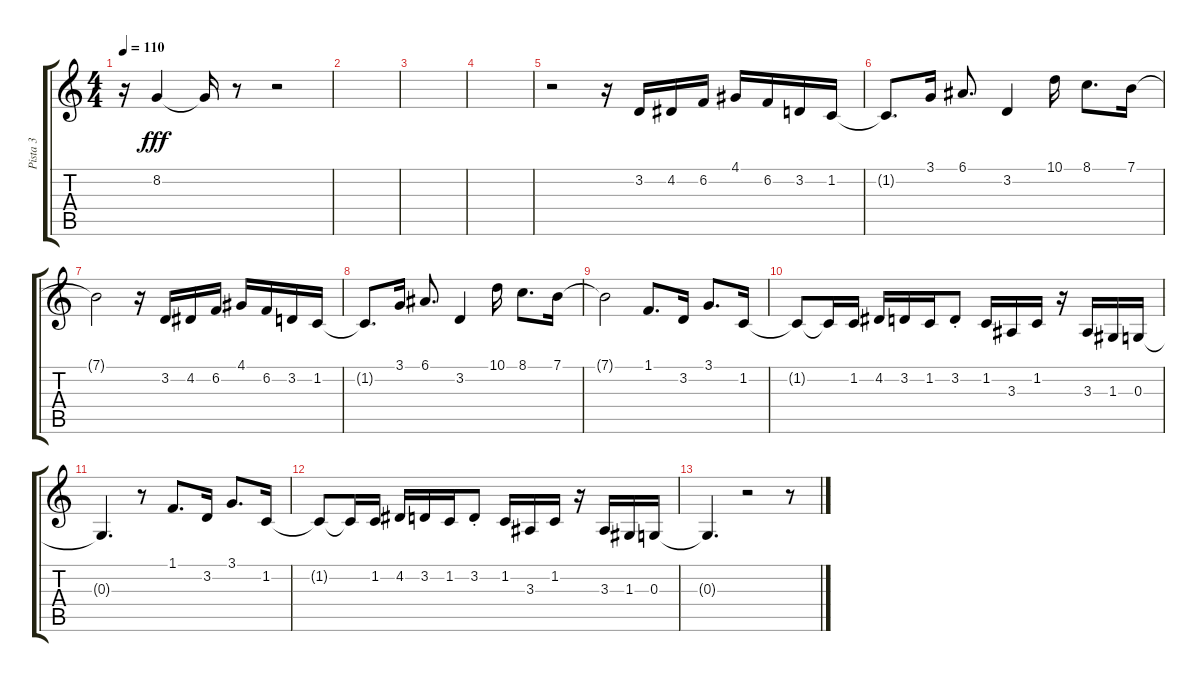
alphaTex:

\track ("Pista 3" "Pista 3") {instrument trombone}
\staff {score tabs}
\tuning (E4 B3 G3 D3 A2 E2) {hide}
\ts (4 4)
\tempo 110
\clef g2
\ks c
r.16{dy fff} 8.2.4 8.2{t}.16 r.8 r.2 |
|
|
|
r.2 r.16 3.2.16 4.2.16 6.2.16 4.1.16 6.2.16 3.2.16 1.2.16 |
1.2{t}.8{d} 3.1.16 6.1.8{d} 3.2.4 10.1.16 8.1.8{d} 7.1.16 |
7.1{t}.2 r.16 3.2.16 4.2.16 6.2.16 4.1.16 6.2.16 3.2.16 1.2.16 |
1.2{t}.8{d} 3.1.16 6.1.8{d} 3.2.4 10.1.16 8.1.8{d} 7.1.16 |
7.1{t}.2 1.1.8{d} 3.2.16 3.1.8{d} 1.2.16 |
1.2{t}.8 1.2{t}.16 1.2.16 4.2.16 3.2.16 1.2.16 3.2{st}.8 1.2.16 3.3.16 1.2.16 r.16 3.3.16 1.3.16 0.3.16 |
0.3{t}.4{d} r.8 1.1.8{d} 3.2.16 3.1.8{d} 1.2.16 |
1.2{t}.8 1.2{t}.16 1.2.16 4.2.16 3.2.16 1.2.16 3.2{st}.8 1.2.16 3.3.16 1.2.16 r.16 3.3.16 1.3.16 0.3.16 |
0.3{t}.4{d} r.2 r.8
